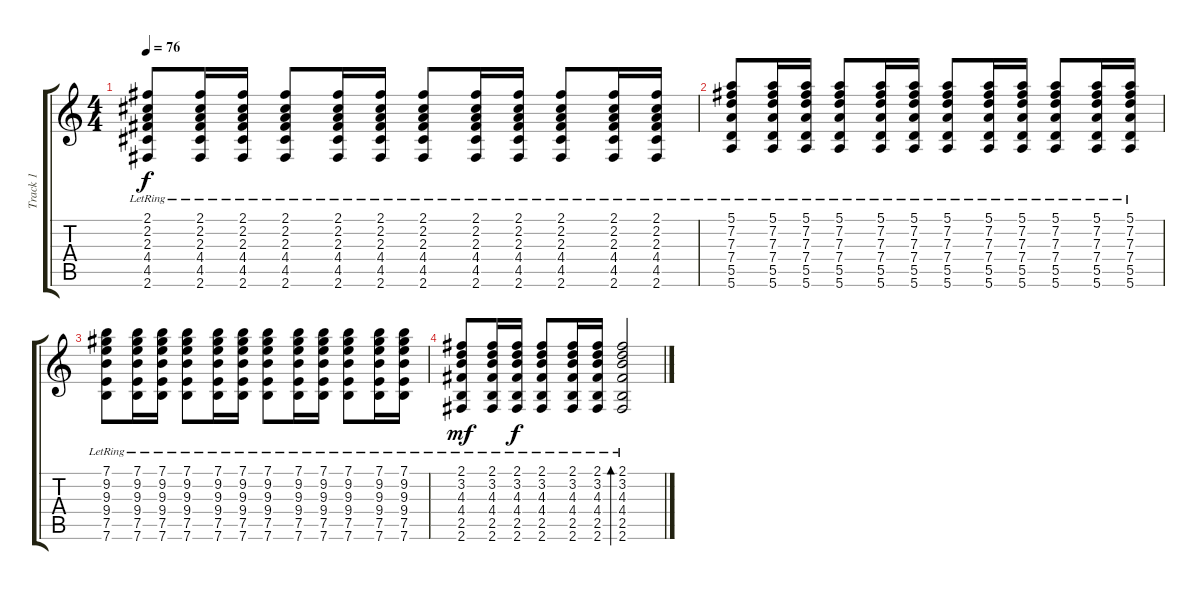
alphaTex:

\track ("Track 1" "Track 1") {instrument acousticguitarsteel}
\staff {score tabs}
\tuning (E4 B3 G3 D3 A2 E2) {hide}
\ts (4 4)
\tempo 76
\clef g2
\ks c
(2.1 2.2{lr} 2.3{lr} 4.4{lr} 4.5{lr} 2.6).8{dy f} (2.1 2.2{lr} 2.3{lr} 4.4{lr} 4.5{lr} 2.6).16 (2.1 2.2{lr} 2.3{lr} 4.4{lr} 4.5{lr} 2.6).16 (2.1 2.2{lr} 2.3{lr} 4.4{lr} 4.5{lr} 2.6).8 (2.1 2.2{lr} 2.3{lr} 4.4{lr} 4.5{lr} 2.6).16 (2.1 2.2{lr} 2.3{lr} 4.4{lr} 4.5{lr} 2.6).16 (2.1 2.2{lr} 2.3{lr} 4.4{lr} 4.5{lr} 2.6).8 (2.1 2.2{lr} 2.3{lr} 4.4{lr} 4.5{lr} 2.6).16 (2.1 2.2{lr} 2.3{lr} 4.4{lr} 4.5{lr} 2.6).16 (2.1 2.2{lr} 2.3{lr} 4.4{lr} 4.5{lr} 2.6).8 (2.1 2.2{lr} 2.3{lr} 4.4{lr} 4.5{lr} 2.6).16 (2.1 2.2{lr} 2.3{lr} 4.4{lr} 4.5{lr} 2.6).16 |
(5.1 7.2{lr} 7.3{lr} 7.4{lr} 5.5{lr} 5.6).8 (5.1 7.2{lr} 7.3{lr} 7.4{lr} 5.5{lr} 5.6).16 (5.1 7.2{lr} 7.3{lr} 7.4{lr} 5.5{lr} 5.6).16 (5.1 7.2{lr} 7.3{lr} 7.4{lr} 5.5{lr} 5.6).8 (5.1 7.2{lr} 7.3{lr} 7.4{lr} 5.5{lr} 5.6).16 (5.1 7.2{lr} 7.3{lr} 7.4{lr} 5.5{lr} 5.6).16 (5.1 7.2{lr} 7.3{lr} 7.4{lr} 5.5{lr} 5.6).8 (5.1 7.2{lr} 7.3{lr} 7.4{lr} 5.5{lr} 5.6).16 (5.1 7.2{lr} 7.3{lr} 7.4{lr} 5.5{lr} 5.6).16 (5.1 7.2{lr} 7.3{lr} 7.4{lr} 5.5{lr} 5.6).8 (5.1 7.2{lr} 7.3{lr} 7.4{lr} 5.5{lr} 5.6).16 (5.1 7.2{lr} 7.3{lr} 7.4{lr} 5.5{lr} 5.6).16 |
(7.1 9.2{lr} 9.3{lr} 9.4{lr} 7.5{lr} 7.6).8 (7.1 9.2{lr} 9.3{lr} 9.4{lr} 7.5{lr} 7.6).16 (7.1 9.2{lr} 9.3{lr} 9.4{lr} 7.5{lr} 7.6).16 (7.1 9.2{lr} 9.3{lr} 9.4{lr} 7.5{lr} 7.6).8 (7.1 9.2{lr} 9.3{lr} 9.4{lr} 7.5{lr} 7.6).16 (7.1 9.2{lr} 9.3{lr} 9.4{lr} 7.5{lr} 7.6).16 (7.1 9.2{lr} 9.3{lr} 9.4{lr} 7.5{lr} 7.6).8 (7.1 9.2{lr} 9.3{lr} 9.4{lr} 7.5{lr} 7.6).16 (7.1 9.2{lr} 9.3{lr} 9.4{lr} 7.5{lr} 7.6).16 (7.1 9.2{lr} 9.3{lr} 9.4{lr} 7.5{lr} 7.6).8 (7.1 9.2{lr} 9.3{lr} 9.4{lr} 7.5{lr} 7.6).16 (7.1 9.2{lr} 9.3{lr} 9.4{lr} 7.5{lr} 7.6).16 |
(2.1 3.2{lr} 4.3{lr} 4.4{lr} 2.5{lr} 2.6).8{dy mf} (2.1 3.2{lr} 4.3{lr} 4.4{lr} 2.5{lr} 2.6).16 (2.1 3.2{lr} 4.3{lr} 4.4{lr} 2.5{lr} 2.6).16{dy f} (2.1 3.2{lr} 4.3{lr} 4.4{lr} 2.5{lr} 2.6).8 (2.1 3.2{lr} 4.3{lr} 4.4{lr} 2.5{lr} 2.6).16 (2.1 3.2{lr} 4.3{lr} 4.4{lr} 2.5{lr} 2.6).16 (2.1 3.2{lr} 4.3{lr} 4.4{lr} 2.5{lr} 2.6).2{bd 480}
